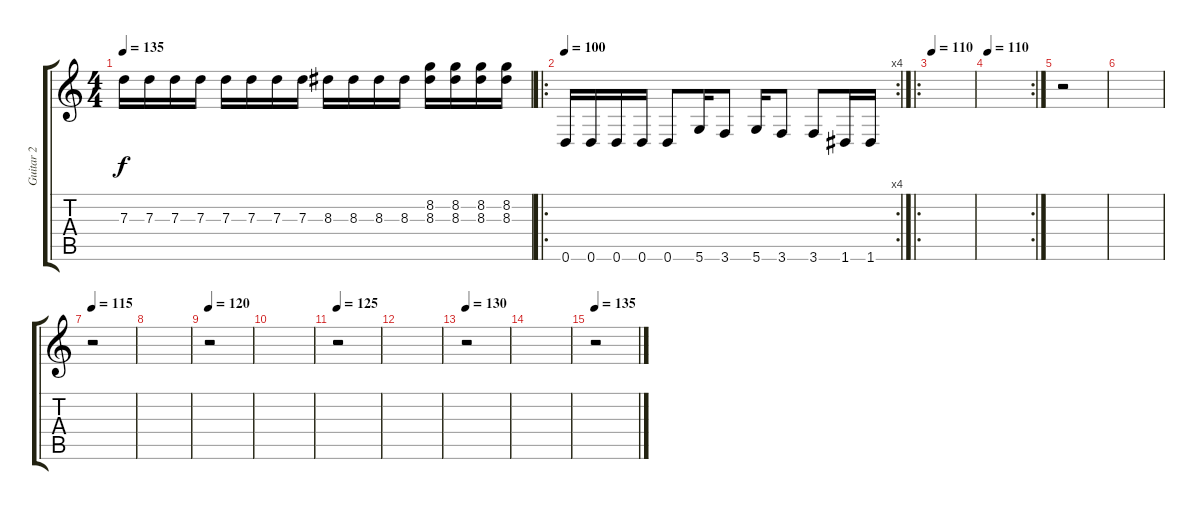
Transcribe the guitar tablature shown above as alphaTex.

\track ("Guitar 2" "Guitar 2") {instrument overdrivenguitar}
\staff {score tabs}
\tuning (E4 B3 G3 D3 A2 D2) {hide}
\ts (4 4)
\tempo 135
\clef g2
\ks c
7.3.16{dy f} 7.3.16 7.3.16 7.3.16 7.3.16 7.3.16 7.3.16 7.3.16 8.3.16 8.3.16 8.3.16 8.3.16 (8.2 8.3).16 (8.2 8.3).16 (8.2 8.3).16 (8.2 8.3).16 |
\ro
\rc 4
\tempo 100
0.6.16{volume 14 instrument overdrivenguitar} 0.6.16 0.6.16 0.6.16 0.6.8 5.6.16 3.6.8 5.6.16 3.6.8 3.6.8 1.6.16 1.6.16 |
\ro
\tempo 110
|
\rc 2
\tempo 110
|
r.2 |
|
\tempo 115
r.2 |
|
\tempo 120
r.2 |
|
\tempo 125
r.2 |
|
\tempo 130
r.2 |
|
\tempo 135
r.2
